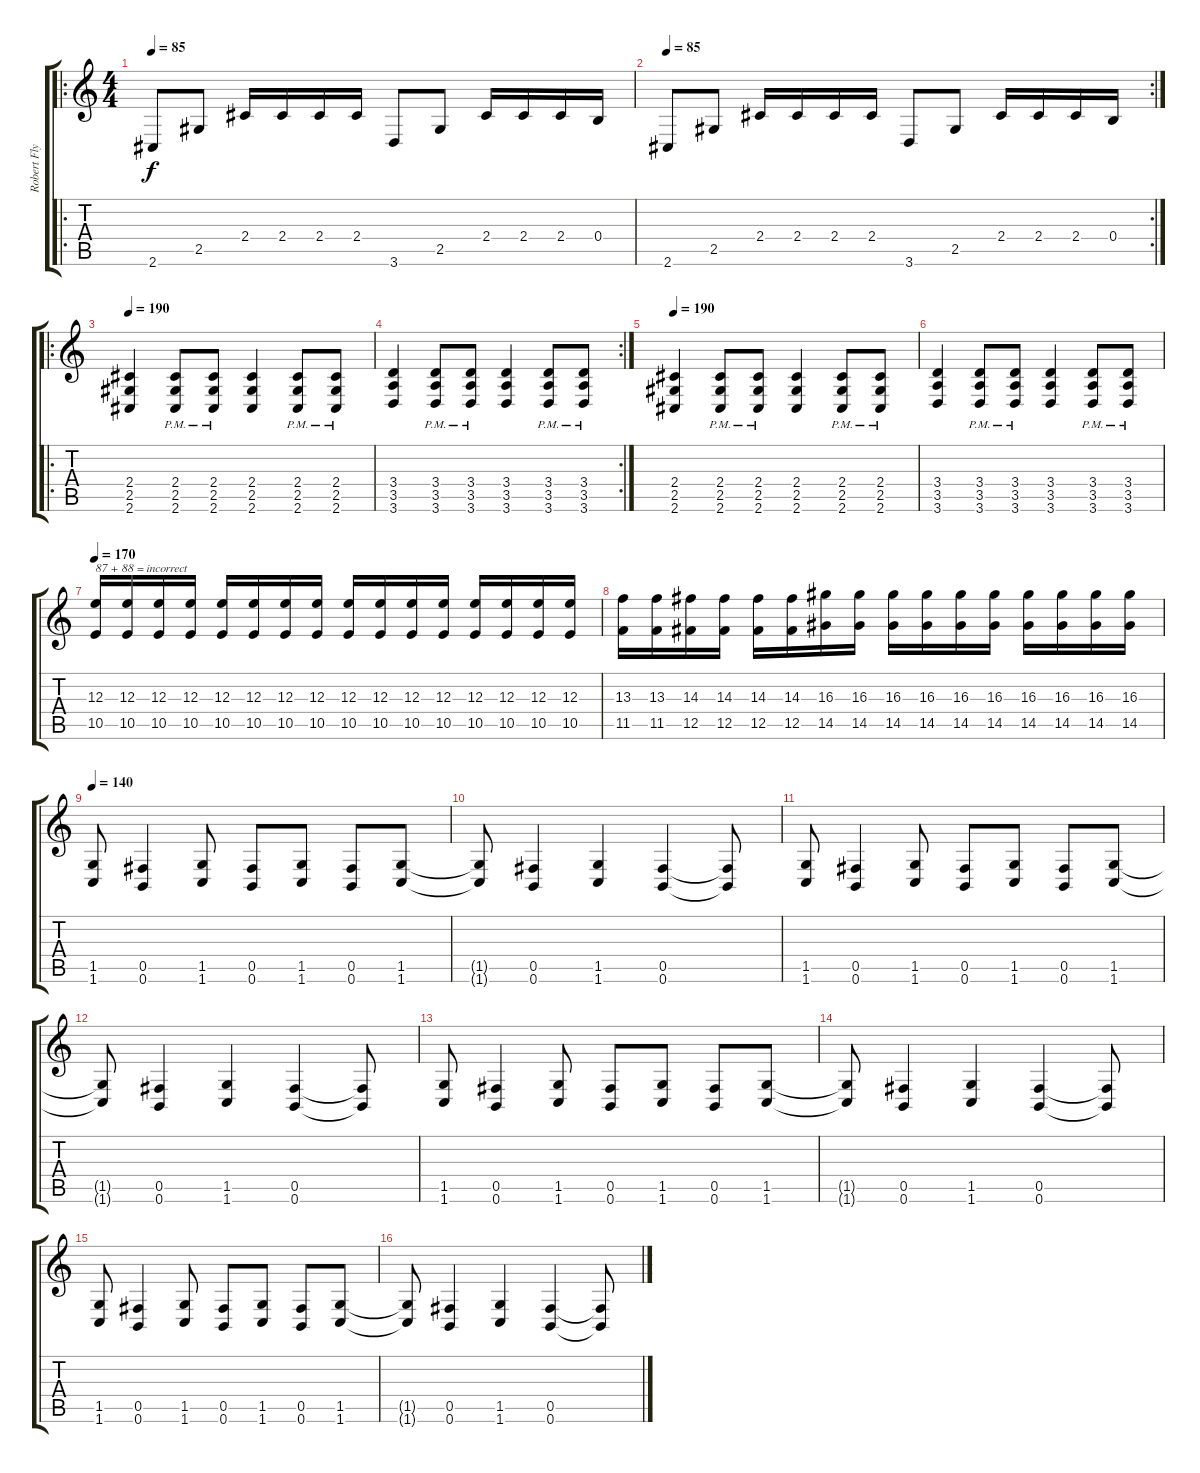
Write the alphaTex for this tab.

\track ("Robert Flynn" "Robert Fly") {instrument distortionguitar}
\staff {score tabs}
\tuning (Db4 Ab3 E3 B2 Gb2 B1) {hide}
\ro
\ts (4 4)
\tempo 85
\clef g2
\ks c
2.6.8{dy f} 2.5.8 2.4.16 2.4.16 2.4.16 2.4.16 3.6.8 2.5.8 2.4.16 2.4.16 2.4.16 0.4.16 |
\rc 2
\tempo 85
2.6.8 2.5.8 2.4.16 2.4.16 2.4.16 2.4.16 3.6.8 2.5.8 2.4.16 2.4.16 2.4.16 0.4.16 |
\ro
\tempo 190
(2.4 2.5 2.6).4 (2.4{pm} 2.5{pm} 2.6{pm}).8 (2.4{pm} 2.5{pm} 2.6{pm}).8 (2.4 2.5 2.6).4 (2.4{pm} 2.5{pm} 2.6{pm}).8 (2.4{pm} 2.5{pm} 2.6{pm}).8 |
\rc 2
(3.4 3.5 3.6).4 (3.4{pm} 3.5{pm} 3.6{pm}).8 (3.4{pm} 3.5{pm} 3.6{pm}).8 (3.4 3.5 3.6).4 (3.4{pm} 3.5{pm} 3.6{pm}).8 (3.4{pm} 3.5{pm} 3.6{pm}).8 |
\tempo 190
(2.4 2.5 2.6).4 (2.4{pm} 2.5{pm} 2.6{pm}).8 (2.4{pm} 2.5{pm} 2.6{pm}).8 (2.4 2.5 2.6).4 (2.4{pm} 2.5{pm} 2.6{pm}).8 (2.4{pm} 2.5{pm} 2.6).8 |
(3.4 3.5 3.6).4 (3.4{pm} 3.5{pm} 3.6{pm}).8 (3.4{pm} 3.5{pm} 3.6{pm}).8 (3.4 3.5 3.6).4 (3.4{pm} 3.5{pm} 3.6{pm}).8 (3.4{pm} 3.5{pm} 3.6{pm}).8 |
\tempo 170
(12.3 10.5).16{txt "87 + 88 = incorrect"} (12.3 10.5).16 (12.3 10.5).16 (12.3 10.5).16 (12.3 10.5).16 (12.3 10.5).16 (12.3 10.5).16 (12.3 10.5).16 (12.3 10.5).16 (12.3 10.5).16 (12.3 10.5).16 (12.3 10.5).16 (12.3 10.5).16 (12.3 10.5).16 (12.3 10.5).16 (12.3 10.5).16 |
(13.3 11.5).16 (13.3 11.5).16 (14.3 12.5).16 (14.3 12.5).16 (14.3 12.5).16 (14.3 12.5).16 (16.3 14.5).16 (16.3 14.5).16 (16.3 14.5).16 (16.3 14.5).16 (16.3 14.5).16 (16.3 14.5).16 (16.3 14.5).16 (16.3 14.5).16 (16.3 14.5).16 (16.3 14.5).16 |
\tempo 140
(1.5 1.6).8 (0.5 0.6).4 (1.5 1.6).8 (0.5 0.6).8 (1.5 1.6).8 (0.5 0.6).8 (1.5 1.6).8 |
(1.5{t} 1.6{t}).8 (0.5 0.6).4 (1.5 1.6).4 (0.5 0.6).4 (0.5{t} 0.6{t}).8 |
(1.5 1.6).8 (0.5 0.6).4 (1.5 1.6).8 (0.5 0.6).8 (1.5 1.6).8 (0.5 0.6).8 (1.5 1.6).8 |
(1.5{t} 1.6{t}).8 (0.5 0.6).4 (1.5 1.6).4 (0.5 0.6).4 (0.5{t} 0.6{t}).8 |
(1.5 1.6).8 (0.5 0.6).4 (1.5 1.6).8 (0.5 0.6).8 (1.5 1.6).8 (0.5 0.6).8 (1.5 1.6).8 |
(1.5{t} 1.6{t}).8 (0.5 0.6).4 (1.5 1.6).4 (0.5 0.6).4 (0.5{t} 0.6{t}).8 |
(1.5 1.6).8 (0.5 0.6).4 (1.5 1.6).8 (0.5 0.6).8 (1.5 1.6).8 (0.5 0.6).8 (1.5 1.6).8 |
(1.5{t} 1.6{t}).8 (0.5 0.6).4 (1.5 1.6).4 (0.5 0.6).4 (0.5{t} 0.6{t}).8
